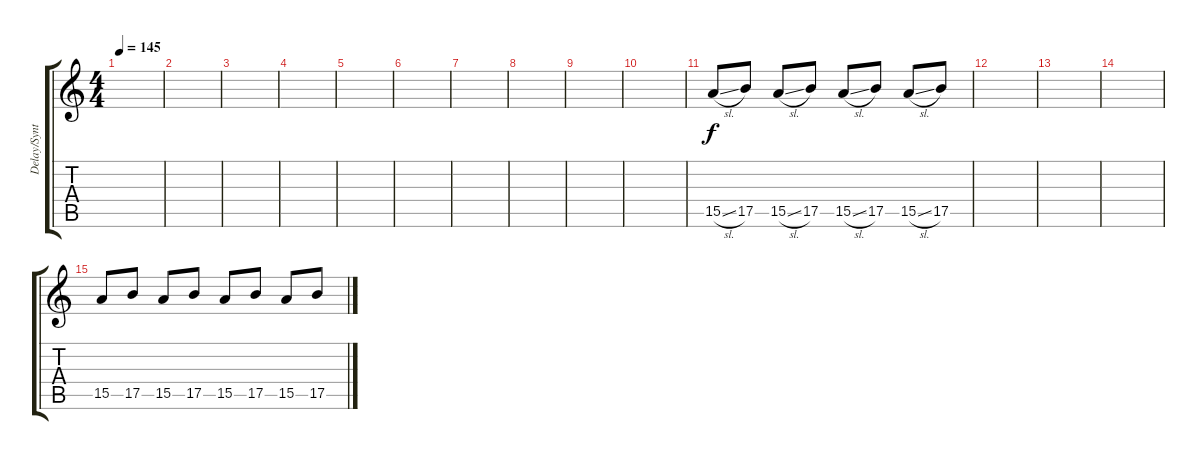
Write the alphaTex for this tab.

\track ("Delay/Synths" "Delay/Synt") {instrument distortionguitar}
\staff {score tabs}
\tuning (Db4 Ab3 E3 B2 Gb2 B1) {hide}
\ts (4 4)
\tempo 145
\clef g2
\ks c
|
|
|
|
|
|
|
|
|
|
15.5{sl}.8{volume 0} 17.5.8 15.5{sl}.8 17.5.8 15.5{sl}.8 17.5.8 15.5{sl}.8 17.5.8 |
|
|
|
15.5.8{volume 0} 17.5.8 15.5.8 17.5.8 15.5.8 17.5.8 15.5.8 17.5.8
